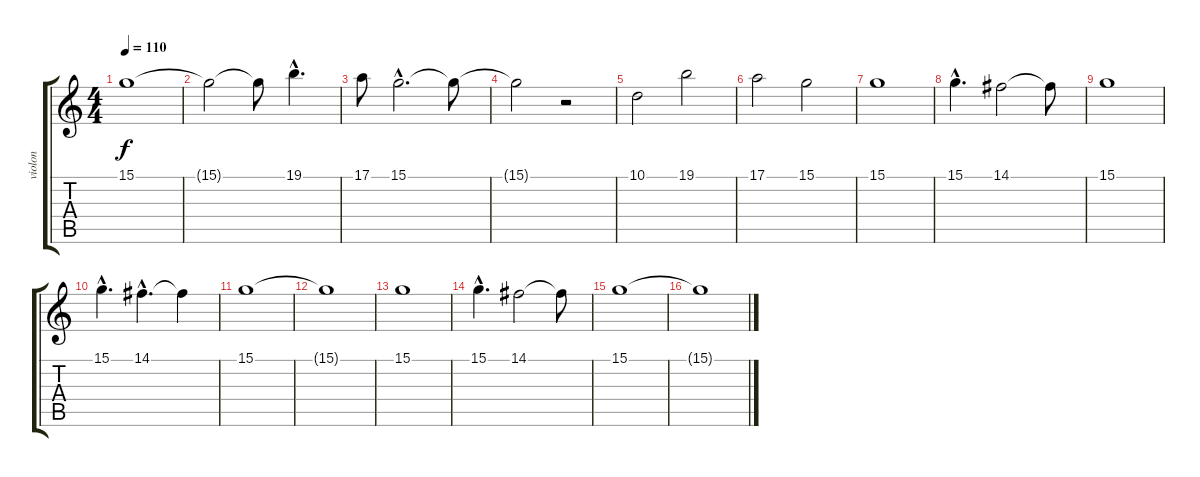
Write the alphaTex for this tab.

\track ("violon" "violon") {instrument violin}
\staff {score tabs}
\tuning (E4 B3 G3 D3 A2 E2) {hide}
\ts (4 4)
\tempo 110
\clef g2
\ks c
15.1{t}.1{dy f} |
15.1{t}.2 15.1{t}.8 19.1{hac}.4{d} |
17.1.8 15.1{hac}.2{d} 15.1{t}.8 |
15.1{t}.2 r.2 |
10.1.2 19.1.2 |
17.1.2 15.1.2 |
15.1.1 |
15.1{hac}.4{d} 14.1.2 14.1{t}.8 |
15.1.1 |
15.1{hac}.4{d} 14.1{hac}.4{d} 14.1{t}.4 |
15.1.1 |
15.1{t}.1 |
15.1.1 |
15.1{hac}.4{d} 14.1.2 14.1{t}.8 |
15.1.1 |
15.1{t}.1
